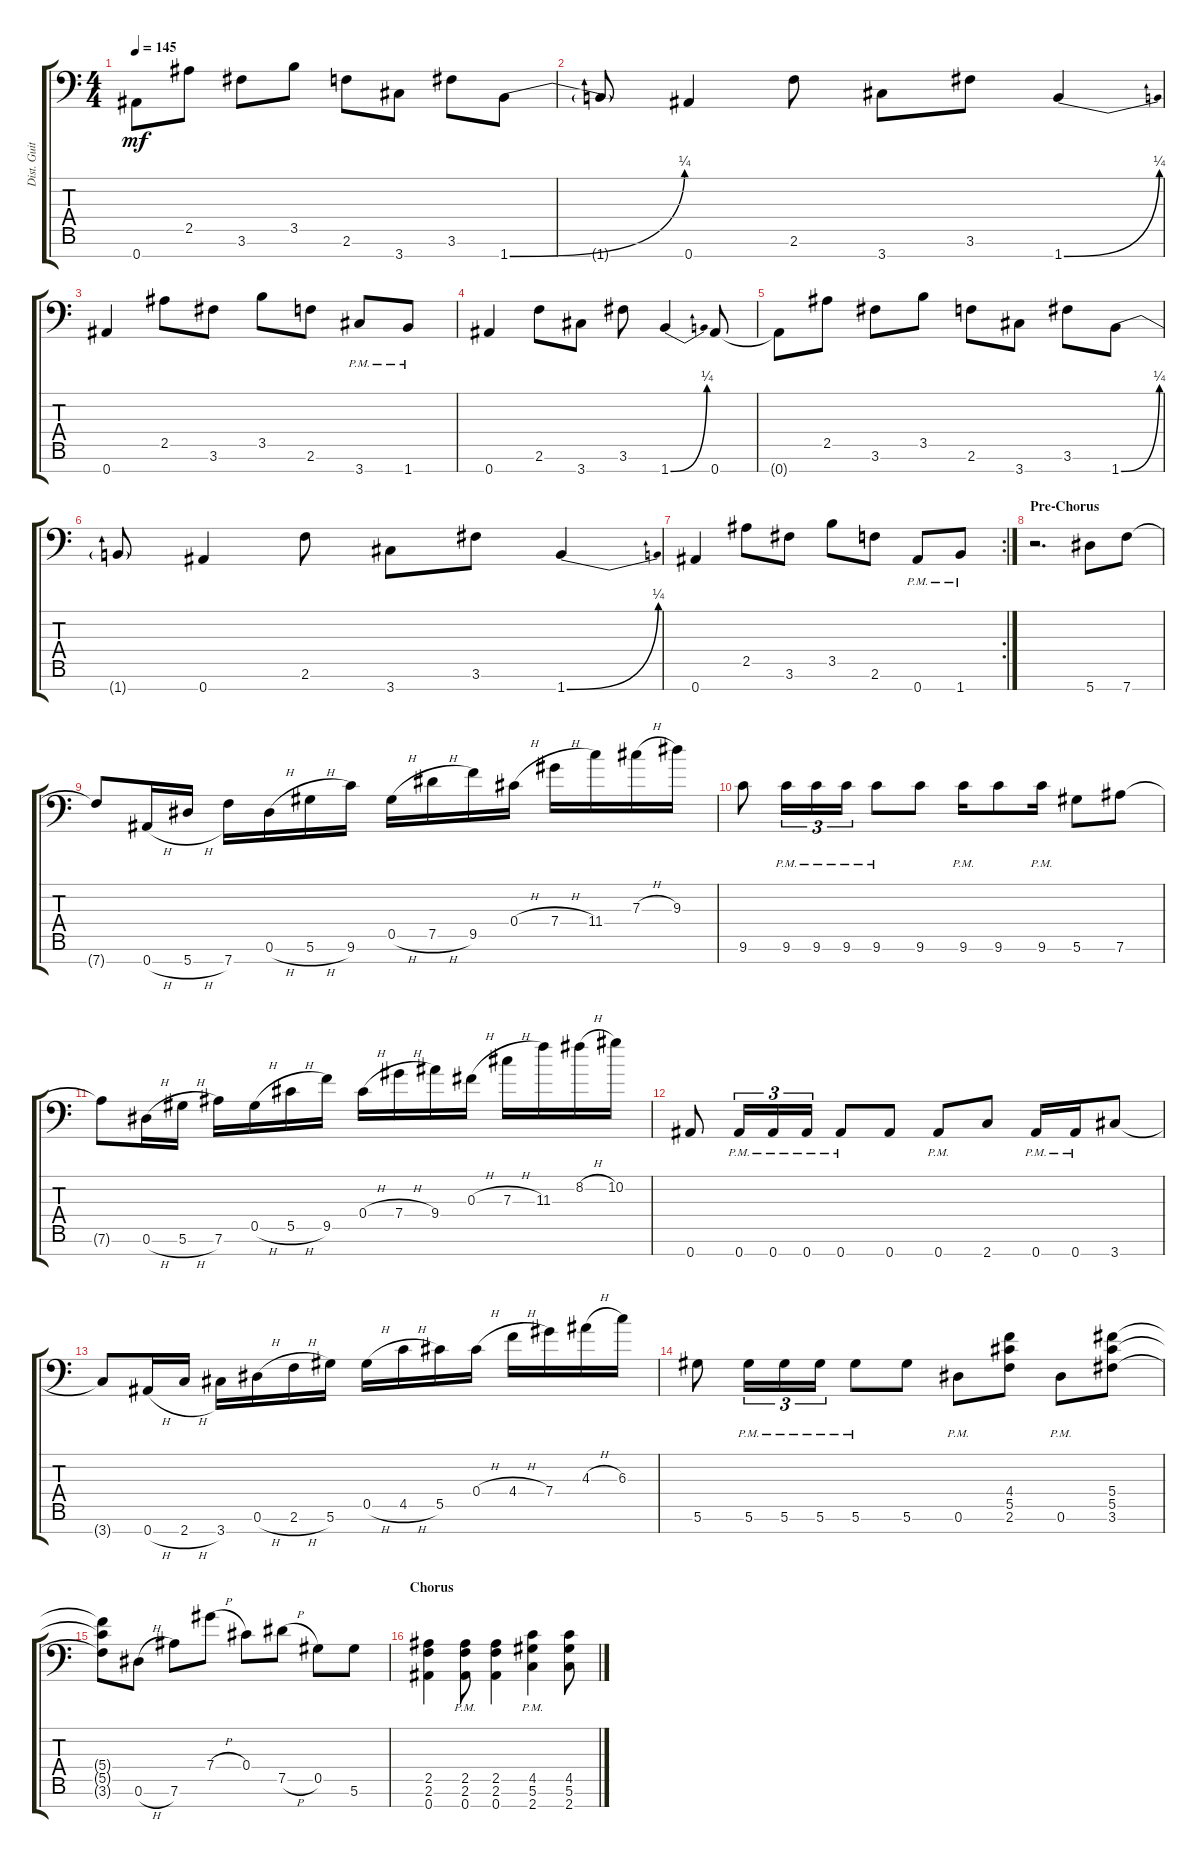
\track ("Dist. Guitar 2" "Dist. Guit") {instrument distortionguitar}
\staff {score tabs}
\tuning (Eb4 Bb3 Gb3 Db3 Ab2 Eb2 Bb1) {hide}
\ts (4 4)
\tempo 145
\clef f4
\ks c
0.7{t}.8{dy mf} 2.5.8 3.6.8 3.5.8 2.6.8 3.7.8 3.6.8 1.7{be (bend 0 0 60 1)}.8 |
1.7{t}.8 0.7.4 2.6.8 3.7.8 3.6.8 1.7{be (bend 0 0 60 1)}.4 |
0.7.4 2.5.8 3.6.8 3.5.8 2.6.8 3.7{pm}.8 1.7{pm}.8 |
0.7.4 2.6.8 3.7.8 3.6.8 1.7{be (bend 0 0 60 1)}.4 0.7.8 |
0.7{t}.8 2.5.8 3.6.8 3.5.8 2.6.8 3.7.8 3.6.8 1.7{be (bend 0 0 60 1)}.8 |
1.7{t}.8 0.7.4 2.6.8 3.7.8 3.6.8 1.7{be (bend 0 0 60 1)}.4 |
\rc 2
0.7.4 2.5.8 3.6.8 3.5.8 2.6.8 0.7{pm}.8 1.7{pm}.8 |
\section ("" "Pre-Chorus")
r.2{d} 5.7.8 7.7.8 |
7.7{t}.8 0.7{h}.16 5.7{h}.16 7.7.16 0.6{h}.16 5.6{h}.16 9.6.16 0.5{h}.16 7.5{h}.16 9.5.16 0.4{h}.16 7.4{h}.16 11.4.16 7.3{h}.16 9.3.16 |
9.6.8 9.6{pm}.16{tu (3 2)} 9.6{pm}.16{tu (3 2)} 9.6{pm}.16{tu (3 2)} 9.6{pm}.8 9.6.8 9.6{pm}.16 9.6.8 9.6{pm}.16 5.6.8 7.6.8 |
7.6{t}.8 0.6{h}.16 5.6{h}.16 7.6.16 0.5{h}.16 5.5{h}.16 9.5.16 0.4{h}.16 7.4{h}.16 9.4.16 0.3{h}.16 7.3{h}.16 11.3.16 8.2{h}.16 10.2.16 |
0.7.8 0.7{pm}.16{tu (3 2)} 0.7{pm}.16{tu (3 2)} 0.7{pm}.16{tu (3 2)} 0.7{pm}.8 0.7.8 0.7{pm}.8 2.7.8 0.7{pm}.16 0.7{pm}.16 3.7.8 |
3.7{t}.8 0.7{h}.16 2.7{h}.16 3.7.16 0.6{h}.16 2.6{h}.16 5.6.16 0.5{h}.16 4.5{h}.16 5.5.16 0.4{h}.16 4.4{h}.16 7.4.16 4.3{h}.16 6.3.16 |
5.6.8 5.6{pm}.16{tu (3 2)} 5.6{pm}.16{tu (3 2)} 5.6{pm}.16{tu (3 2)} 5.6{pm}.8 5.6.8 0.6{pm}.8 (4.4 5.5 2.6).8 0.6{pm}.8 (5.4 5.5 3.6).8 |
(5.4{t} 5.5{t} 3.6{t}).8 0.6{h}.8 7.6.8 7.4{h}.8 0.4.8 7.5{h}.8 0.5.8 5.6.8 |
\section ("" "Chorus")
(2.5 2.6 0.7).4 (2.5{pm} 2.6{pm} 0.7{pm}).8 (2.5 2.6 0.7).4 (4.5{pm} 5.6{pm} 2.7{pm}).4 (4.5 5.6 2.7).8
